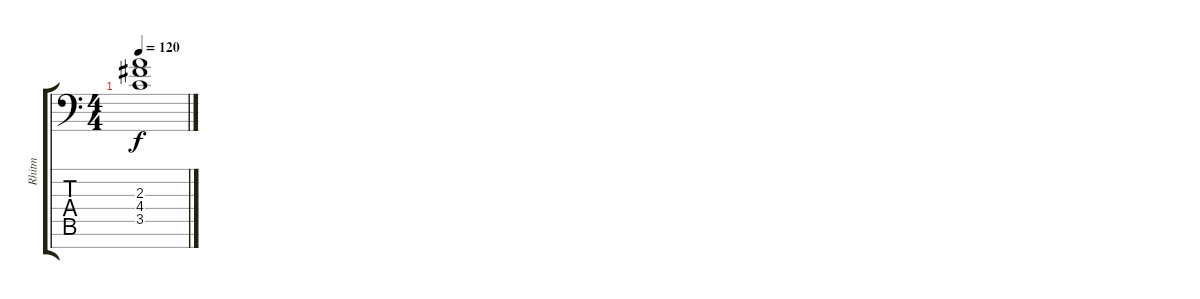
\track ("Rhitm" "Rhitm") {instrument overdrivenguitar}
\staff {score tabs}
\tuning (E4 B3 G3 D3 A2 Eb2 Bb1) {hide}
\ts (4 4)
\tempo 120
\clef f4
\ks c
(2.3 4.4 3.5).1{dy f}
